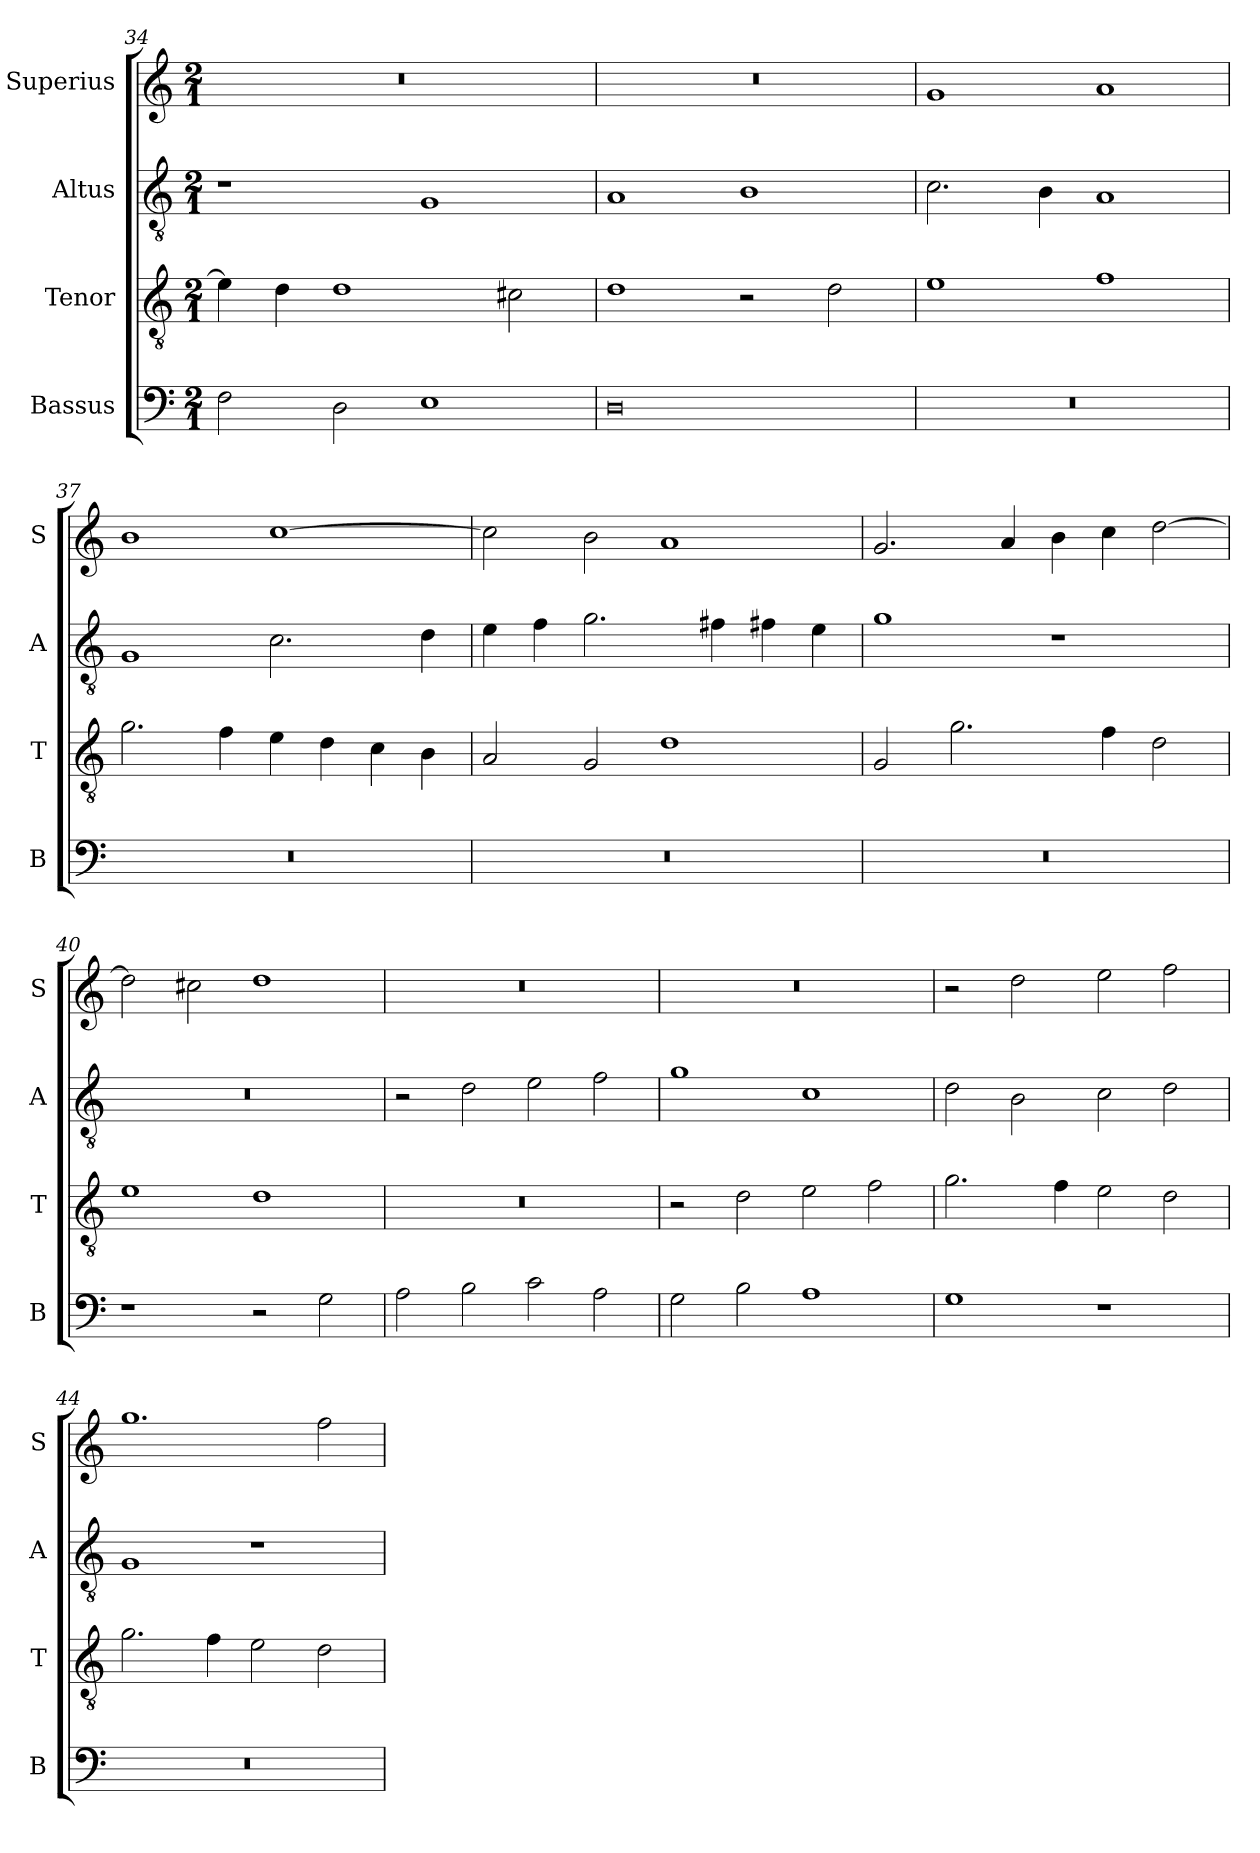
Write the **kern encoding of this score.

**kern	**kern	**kern	**kern
*part4	*part3	*part2	*part1
*staff4	*staff3	*staff2	*staff1
*I"Bassus	*I"Tenor	*I"Altus	*I"Superius
*I'B	*I'T	*I'A	*I'S
*clefF4	*clefGv2	*clefGv2	*clefG2
*k[]	*k[]	*k[]	*k[]
*M2/1	*M2/1	*M2/1	*M2/1
=34	=34	=34	=34
2F\	4e\]	1r	0r
.	4d\	.	.
2D\	1d	.	.
1E	.	1G	.
.	2c#X\	.	.
=35	=35	=35	=35
0D	1d	1A	0r
.	2r	1B	.
.	2d\	.	.
=36	=36	=36	=36
0r	1e	2.c\	1g
.	.	4B\	.
.	1f	1A	1a
=37	=37	=37	=37
0r	2.g\	1G	1b
.	4f\	.	.
.	4e\	2.c\	[1cc
.	4d\	.	.
.	4c\	.	.
.	4B\	4d\	.
=38	=38	=38	=38
0r	2A/	4e\	2cc\]
.	.	4f\	.
.	2G/	2.g\	2b\
.	1d	.	1a
.	.	4f#X\	.
.	.	4f#X\	.
.	.	4e\	.
=39	=39	=39	=39
0r	2G/	1g	2.g/
.	2.g\	.	.
.	.	.	4a/
.	.	1r	4b\
.	4f\	.	4cc\
.	2d\	.	[2dd\
=40	=40	=40	=40
1r	1e	0r	2dd\]
.	.	.	2cc#X\
2r	1d	.	1dd
2G\	.	.	.
=41	=41	=41	=41
2A\	0r	2r	0r
2B\	.	2d\	.
2c\	.	2e\	.
2A\	.	2f\	.
=42	=42	=42	=42
2G\	2r	1g	0r
2B\	2d\	.	.
1A	2e\	1c	.
.	2f\	.	.
=43	=43	=43	=43
1G	2.g\	2d\	2r
.	.	2B\	2dd\
.	4f\	.	.
1r	2e\	2c\	2ee\
.	2d\	2d\	2ff\
=44	=44	=44	=44
0r	2.g\	1G	1.gg
.	4f\	.	.
.	2e\	1r	.
.	2d\	.	2ff\
=	=	=	=
*-	*-	*-	*-
